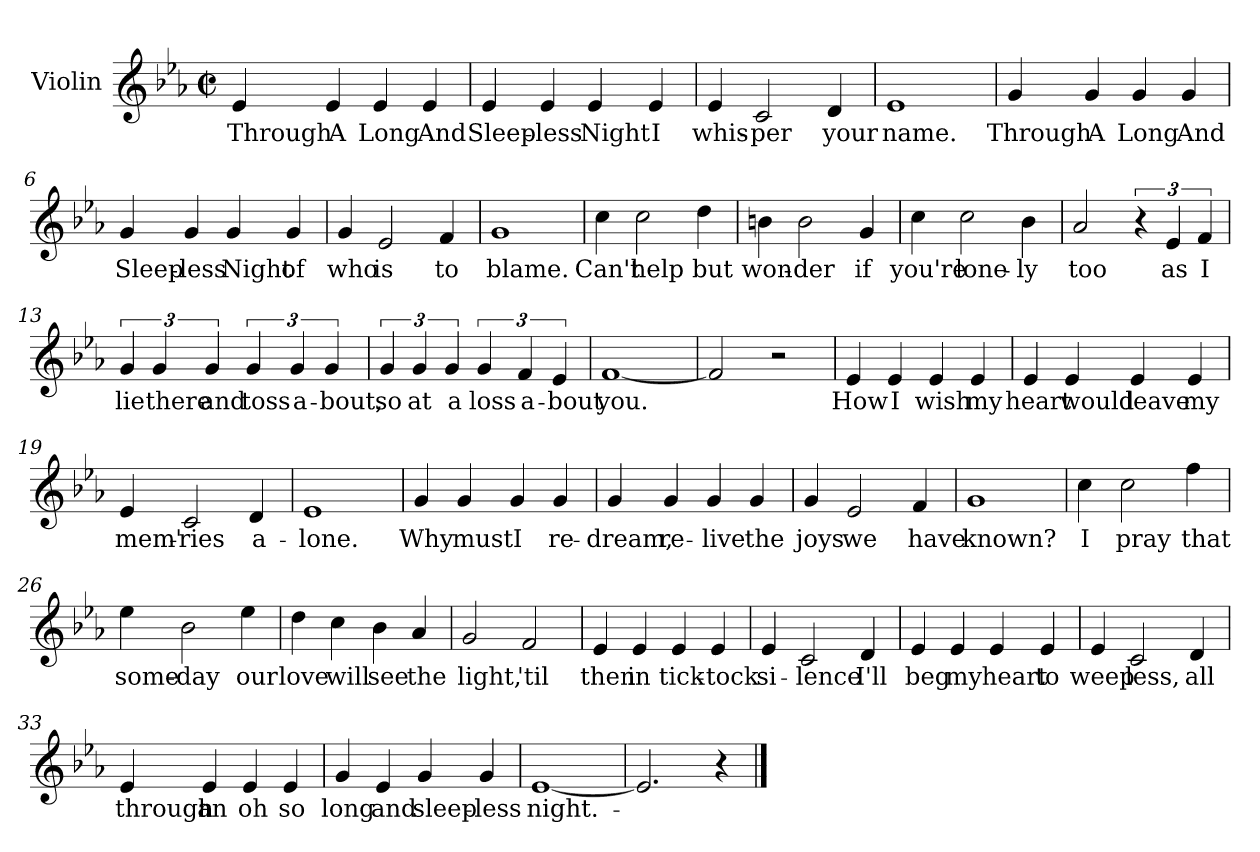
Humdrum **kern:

**kern	**text
*part1	*part1
*staff1	*staff1
*I"Violin	*
*I'Vln	*
*clefG2	*
*k[b-e-a-]	*
*E-:	*
*M2/2	*
*met(c|)	*
=1	=1
4e-/	Through
4e-/	A
4e-/	Long
4e-/	And
=2	=2
4e-/	Sleep-
4e-/	-less
4e-/	Night
4e-/	I
=3	=3
4e-/	whis-
2c/	-per
4d/	your
=4	=4
1e-	name.
!!LO:LB:g=z
=5	=5
4g/	Through
4g/	A
4g/	Long
4g/	And
=6	=6
4g/	Sleep-
4g/	-less
4g/	Night
4g/	of
=7	=7
4g/	who
2e-/	is
4f/	to
=8	=8
1g	blame.
!!LO:LB:g=z
=9	=9
4cc\	Can't
2cc\	help
4dd\	but
=10	=10
4bn\	won-
2b\	-der
4g/	if
=11	=11
4cc\	you're
2cc\	lone-
4b-\	-ly
=12	=12
2a-/	too
6r	.
6e-/	as
6f/	I
!!LO:LB:g=z
=13	=13
6g/	lie
6g/	there
6g/	and
6g/	toss
6g/	a-
6g/	-bout,
=14	=14
6g/	so
6g/	at
6g/	a
6g/	loss
6f/	a-
6e-/	-bout
=15	=15
[1f	you.
=16	=16
2f/]	.
2r	.
!!LO:LB:g=z
=17	=17
4e-/	How
4e-/	I
4e-/	wish
4e-/	my
=18	=18
4e-/	heart
4e-/	would
4e-/	leave
4e-/	my
=19	=19
4e-/	mem'-
2c/	-ries
4d/	a-
=20	=20
1e-	-lone.
!!LO:LB:g=z
=21	=21
4g/	Why
4g/	must
4g/	I
4g/	re-
=22	=22
4g/	-dream,
4g/	re-
4g/	-live
4g/	the
=23	=23
4g/	joys
2e-/	we
4f/	have
=24	=24
1g	known?
=25	=25
4cc\	I
2cc\	pray
4ff\	that
!!LO:LB:g=z
=26	=26
4ee-\	some-
2b-\	-day
4ee-\	our
=27	=27
4dd\	love
4cc\	will
4b-\	see
4a-/	the
=28	=28
2g/	light,
2f/	'til
=29	=29
4e-/	then
4e-/	in
4e-/	tick-
4e-/	-tock
=30	=30
4e-/	si-
2c/	-lence
4d/	I'll
=31	=31
4e-/	beg
4e-/	my
4e-/	heart
4e-/	to
!!LO:LB:g=z
=32	=32
4e-/	weep
2c/	less,
4d/	all
=33	=33
4e-/	through
4e-/	an
4e-/	oh
4e-/	so
=34	=34
4g/	long
4e-/	and
4g/	sleep-
4g/	-less
=35	=35
[1e-	night.-
=36	=36
2.e-/]	.
4r	.
==	==
*-	*-
